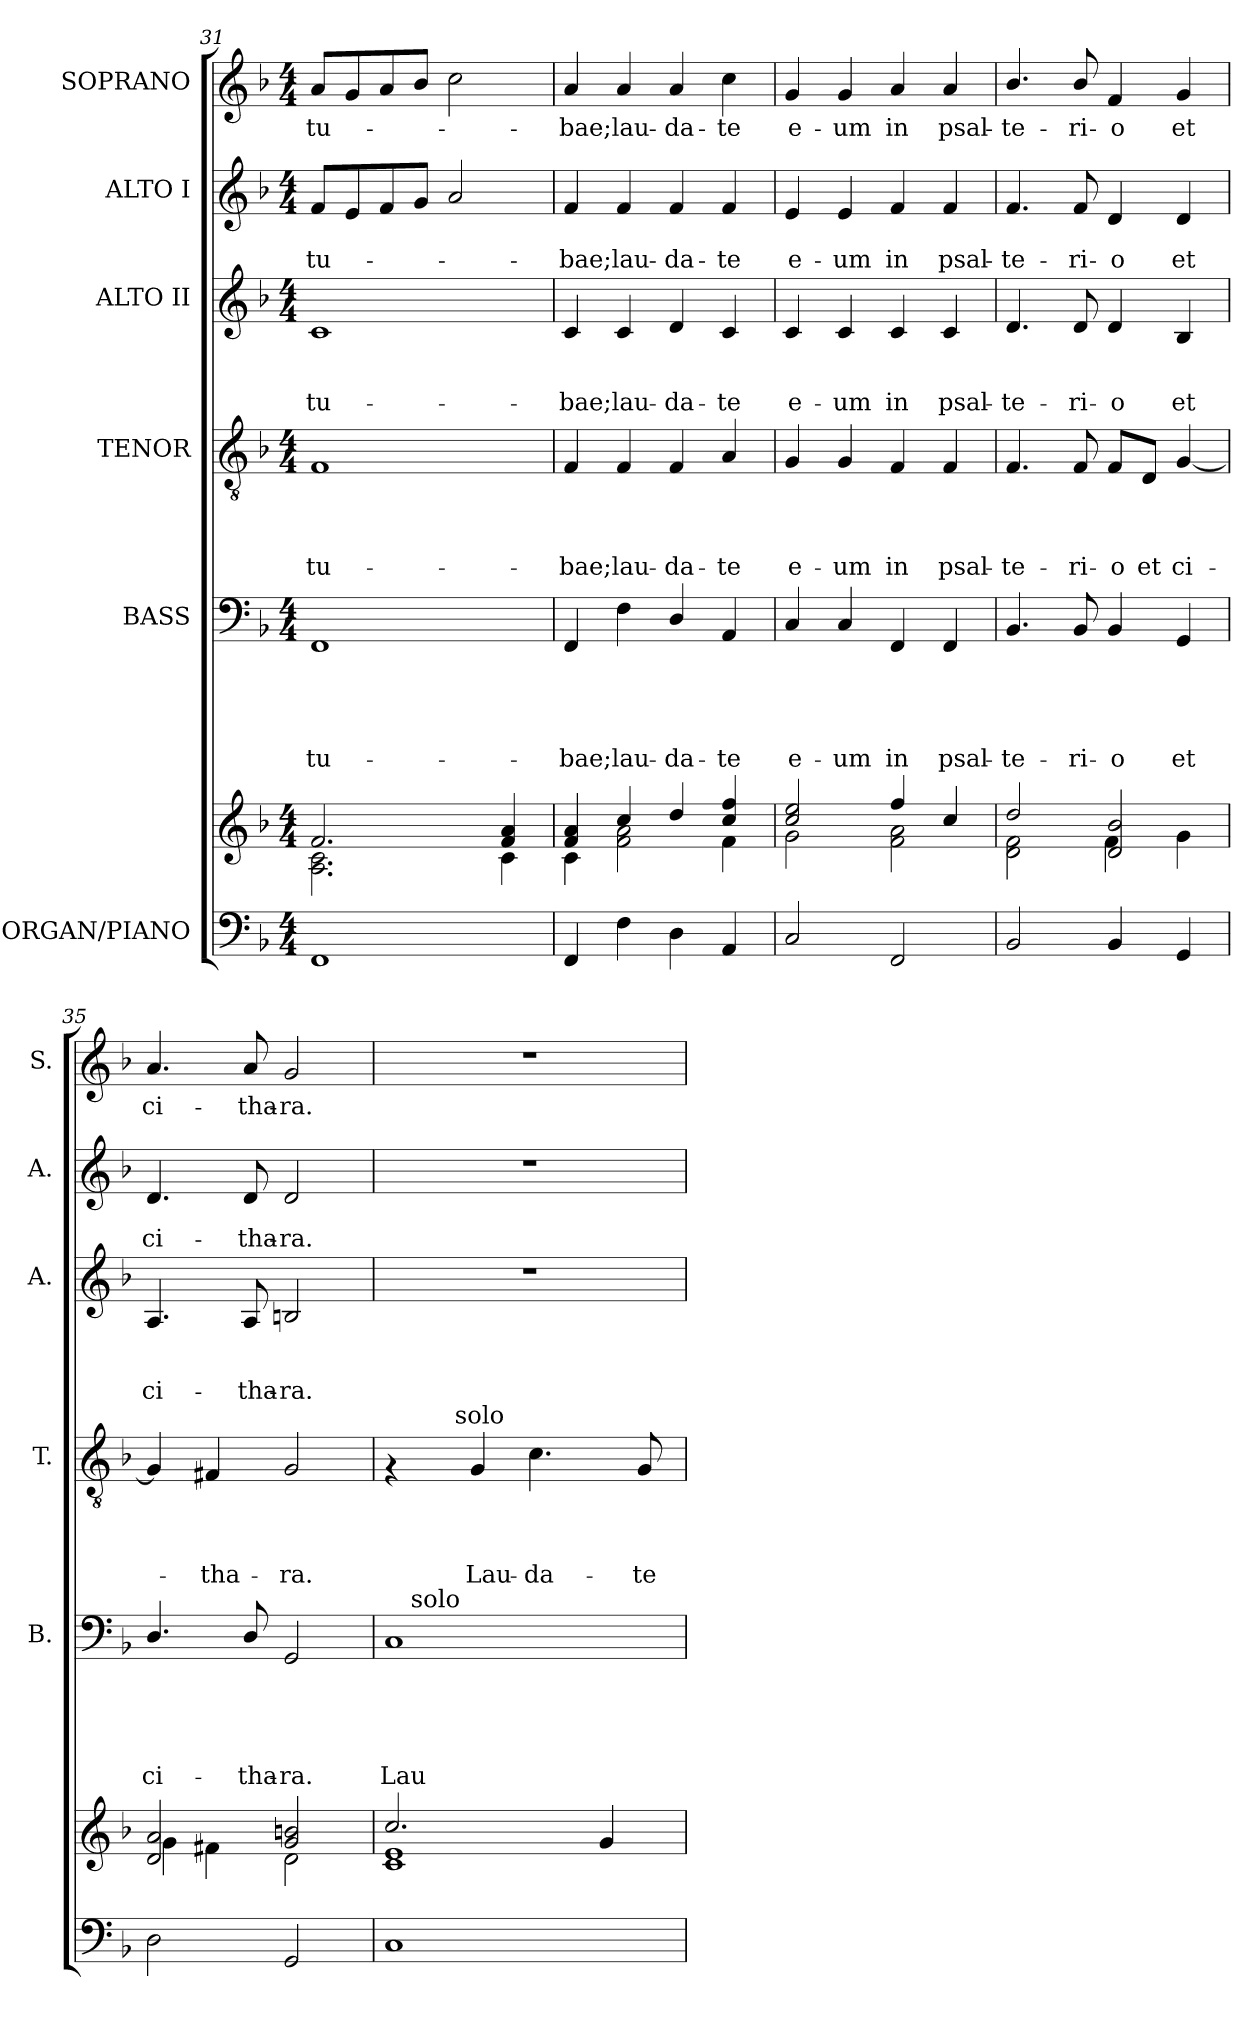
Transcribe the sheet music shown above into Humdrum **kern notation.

**kern	**kern	**kern	**text	**text	**text	**text	**text	**kern	**text	**text	**text	**text	**kern	**text	**text	**text	**kern	**text	**text	**kern	**text
*part6	*part6	*part5	*part5	*part5	*part5	*part5	*part5	*part4	*part4	*part4	*part4	*part4	*part3	*part3	*part3	*part3	*part2	*part2	*part2	*part1	*part1
*staff7	*staff6	*staff5	*staff5	*staff5	*staff5	*staff5	*staff5	*staff4	*staff4	*staff4	*staff4	*staff4	*staff3	*staff3	*staff3	*staff3	*staff2	*staff2	*staff2	*staff1	*staff1
*I"ORGAN/PIANO	*	*I"BASS	*	*	*	*	*	*I"TENOR	*	*	*	*	*I"ALTO II	*	*	*	*I"ALTO I	*	*	*I"SOPRANO	*
*	*	*I'B.	*	*	*	*	*	*I'T.	*	*	*	*	*I'A.	*	*	*	*I'A.	*	*	*I'S.	*
!!LO:PB:g=z
*clefF4	*clefG2	*clefF4	*	*	*	*	*	*clefGv2	*	*	*	*	*clefG2	*	*	*	*clefG2	*	*	*clefG2	*
*k[b-]	*k[b-]	*k[b-]	*	*	*	*	*	*k[b-]	*	*	*	*	*k[b-]	*	*	*	*k[b-]	*	*	*k[b-]	*
*F:	*F:	*F:	*	*	*	*	*	*F:	*	*	*	*	*F:	*	*	*	*F:	*	*	*F:	*
*M4/4	*M4/4	*M4/4	*	*	*	*	*	*M4/4	*	*	*	*	*M4/4	*	*	*	*M4/4	*	*	*M4/4	*
=31	=31	=31	=31	=31	=31	=31	=31	=31	=31	=31	=31	=31	=31	=31	=31	=31	=31	=31	=31	=31	=31
*	*^	*	*	*	*	*	*	*	*	*	*	*	*	*	*	*	*	*	*	*	*
!	!	!	!	!	!	!	!	!LO:LY:b	!	!	!	!	!LO:LY:b	!	!	!	!LO:LY:b	!	!	!LO:LY:b	!	!LO:LY:b
1FF	2.f/	2.A\ 2.c\	1FF	.	.	.	.	tu-	1F	.	.	.	tu-	1c	.	.	tu-	8f/L	.	tu-	8a/L	tu-
.	.	.	.	.	.	.	.	.	.	.	.	.	.	.	.	.	.	8e/	.	.	8g/	.
.	.	.	.	.	.	.	.	.	.	.	.	.	.	.	.	.	.	8f/	.	.	8a/	.
.	.	.	.	.	.	.	.	.	.	.	.	.	.	.	.	.	.	8g/J	.	.	8b-/J	.
.	.	.	.	.	.	.	.	.	.	.	.	.	.	.	.	.	.	2a/	.	.	2cc\	.
.	4f/ 4a/	4c\	.	.	.	.	.	.	.	.	.	.	.	.	.	.	.	.	.	.	.	.
=32	=32	=32	=32	=32	=32	=32	=32	=32	=32	=32	=32	=32	=32	=32	=32	=32	=32	=32	=32	=32	=32	=32
!	!	!	!	!	!	!	!	!LO:LY:b	!	!	!	!	!LO:LY:b	!	!	!	!LO:LY:b	!	!	!LO:LY:b	!	!LO:LY:b
4FF/	4f/ 4a/	4c\	4FF/	.	.	.	.	-bae;	4F/	.	.	.	-bae;	4c/	.	.	-bae;	4f/	.	-bae;	4a/	-bae;
!	!	!	!	!	!	!	!	!LO:LY:b	!	!	!	!	!LO:LY:b	!	!	!	!LO:LY:b	!	!	!LO:LY:b	!	!LO:LY:b
4F\	4cc/	2f\ 2a\	4F\	.	.	.	.	lau-	4F/	.	.	.	lau-	4c/	.	.	lau-	4f/	.	lau-	4a/	lau-
!	!	!	!	!	!	!	!	!LO:LY:b	!	!	!	!	!LO:LY:b	!	!	!	!LO:LY:b	!	!	!LO:LY:b	!	!LO:LY:b
4D\	4dd/	.	4D/	.	.	.	.	-da-	4F/	.	.	.	-da-	4d/	.	.	-da-	4f/	.	-da-	4a/	-da-
!	!	!	!	!	!	!	!	!LO:LY:b	!	!	!	!	!LO:LY:b	!	!	!	!LO:LY:b	!	!	!LO:LY:b	!	!LO:LY:b
4AA/	4cc/ 4ff/	4f\	4AA/	.	.	.	.	-te	4A/	.	.	.	-te	4c/	.	.	-te	4f/	.	-te	4cc\	-te
=33	=33	=33	=33	=33	=33	=33	=33	=33	=33	=33	=33	=33	=33	=33	=33	=33	=33	=33	=33	=33	=33	=33
!	!	!	!	!	!	!	!	!LO:LY:b	!	!	!	!	!LO:LY:b	!	!	!	!LO:LY:b	!	!	!LO:LY:b	!	!LO:LY:b
2C/	2cc/ 2ee/	2g\	4C/	.	.	.	.	e-	4G/	.	.	.	e-	4c/	.	.	e-	4e/	.	e-	4g/	e-
!	!	!	!	!	!	!	!	!LO:LY:b	!	!	!	!	!LO:LY:b	!	!	!	!LO:LY:b	!	!	!LO:LY:b	!	!LO:LY:b
.	.	.	4C/	.	.	.	.	-um	4G/	.	.	.	-um	4c/	.	.	-um	4e/	.	-um	4g/	-um
!	!	!	!	!	!	!	!	!LO:LY:b	!	!	!	!	!LO:LY:b	!	!	!	!LO:LY:b	!	!	!LO:LY:b	!	!LO:LY:b
2FF/	4ff/	2f\ 2a\	4FF/	.	.	.	.	in	4F/	.	.	.	in	4c/	.	.	in	4f/	.	in	4a/	in
!	!	!	!	!	!	!	!	!LO:LY:b	!	!	!	!	!LO:LY:b	!	!	!	!LO:LY:b	!	!	!LO:LY:b	!	!LO:LY:b
.	4cc/	.	4FF/	.	.	.	.	psal-	4F/	.	.	.	psal-	4c/	.	.	psal-	4f/	.	psal-	4a/	psal-
=34	=34	=34	=34	=34	=34	=34	=34	=34	=34	=34	=34	=34	=34	=34	=34	=34	=34	=34	=34	=34	=34	=34
!	!	!	!	!	!	!	!	!LO:LY:b	!	!	!	!	!LO:LY:b	!	!	!	!LO:LY:b	!	!	!LO:LY:b	!	!LO:LY:b
2BB-/	2dd/	2d\ 2f\	4.BB-/	.	.	.	.	-te-	4.F/	.	.	.	-te-	4.d/	.	.	-te-	4.f/	.	-te-	4.b-/	-te-
!	!	!	!	!	!	!	!	!LO:LY:b	!	!	!	!	!LO:LY:b	!	!	!	!LO:LY:b	!	!	!LO:LY:b	!	!LO:LY:b
.	.	.	8BB-/	.	.	.	.	-ri-	8F/	.	.	.	-ri-	8d/	.	.	-ri-	8f/	.	-ri-	8b-/	-ri-
!	!	!	!	!	!	!	!	!LO:LY:b	!	!	!	!	!LO:LY:b	!	!	!	!LO:LY:b	!	!	!LO:LY:b	!	!LO:LY:b
4BB-/	2d/ 2b-/	4f\	4BB-/	.	.	.	.	-o	8F/L	.	.	.	-o	4d/	.	.	-o	4d/	.	-o	4f/	-o
!	!	!	!	!	!	!	!	!	!	!	!	!	!LO:LY:b	!	!	!	!	!	!	!	!	!
.	.	.	.	.	.	.	.	.	8D/J	.	.	.	et	.	.	.	.	.	.	.	.	.
!	!	!	!	!	!	!	!	!LO:LY:b	!	!	!	!	!LO:LY:b	!	!	!	!LO:LY:b	!	!	!LO:LY:b	!	!LO:LY:b
4GG/	.	4g\	4GG/	.	.	.	.	et	[<4G/	.	.	.	ci-	4B-/	.	.	et	4d/	.	et	4g/	et
=35	=35	=35	=35	=35	=35	=35	=35	=35	=35	=35	=35	=35	=35	=35	=35	=35	=35	=35	=35	=35	=35	=35
!	!	!	!	!	!	!	!	!LO:LY:b	!	!	!	!	!	!	!	!	!LO:LY:b	!	!	!LO:LY:b	!	!LO:LY:b
2D\	2d/ 2a/	4g\	4.D/	.	.	.	.	ci-	4G/]	.	.	.	.	4.A/	.	.	ci-	4.d/	.	ci-	4.a/	ci-
!	!	!	!	!	!	!	!	!	!	!	!	!	!LO:LY:b	!	!	!	!	!	!	!	!	!
.	.	4f#X\	.	.	.	.	.	.	4F#X/	.	.	.	-tha-	.	.	.	.	.	.	.	.	.
!	!	!	!	!	!	!	!	!LO:LY:b	!	!	!	!	!	!	!	!	!LO:LY:b	!	!	!LO:LY:b	!	!LO:LY:b
.	.	.	8D/	.	.	.	.	-tha-	.	.	.	.	.	8A/	.	.	-tha-	8d/	.	-tha-	8a/	-tha-
!	!	!	!	!	!	!	!	!LO:LY:b	!	!	!	!	!LO:LY:b	!	!	!	!LO:LY:b	!	!	!LO:LY:b	!	!LO:LY:b
2GG/	2g/ 2bn/	2d\	2GG/	.	.	.	.	-ra.	2G/	.	.	.	-ra.	2Bn/	.	.	-ra.	2d/	.	-ra.	2g/	-ra.
=36	=36	=36	=36	=36	=36	=36	=36	=36	=36	=36	=36	=36	=36	=36	=36	=36	=36	=36	=36	=36	=36	=36
!	!	!	!	!	!	!	!	!LO:LY:b	!	!	!	!	!	!	!	!	!	!	!	!	!	!
*	*	*	*^	*	*	*	*	*	*^	*	*	*	*	*	*	*	*	*	*	*	*	*
1C	2.cc/	1c 1e	1C	16ryy	.	.	.	.	Lau-	4rF	8..ryy	.	.	.	.	1r	.	.	.	1r	.	.	1r	.
!	!	!	!	!LO:TX:a:t=solo	!	!	!	!	!	!	!	!	!	!	!	!	!	!	!	!	!	!	!	!
.	.	.	.	2...ryy	.	.	.	.	.	.	.	.	.	.	.	.	.	.	.	.	.	.	.	.
!	!	!	!	!	!	!	!	!	!	!	!LO:TX:a:t=solo	!	!	!	!	!	!	!	!	!	!	!	!	!
.	.	.	.	.	.	.	.	.	.	.	2ryy	.	.	.	.	.	.	.	.	.	.	.	.	.
!	!	!	!	!	!	!	!	!	!	!	!	!	!	!	!LO:LY:b	!	!	!	!	!	!	!	!	!
.	.	.	.	.	.	.	.	.	.	4G/	.	.	.	.	Lau-	.	.	.	.	.	.	.	.	.
!	!	!	!	!	!	!	!	!	!	!	!	!	!	!	!LO:LY:b	!	!	!	!	!	!	!	!	!
.	.	.	.	.	.	.	.	.	.	4.c\	.	.	.	.	-da-	.	.	.	.	.	.	.	.	.
.	.	.	.	.	.	.	.	.	.	.	4ryy	.	.	.	.	.	.	.	.	.	.	.	.	.
.	4g/	.	.	.	.	.	.	.	.	.	.	.	.	.	.	.	.	.	.	.	.	.	.	.
!	!	!	!	!	!	!	!	!	!	!	!	!	!	!	!LO:LY:b	!	!	!	!	!	!	!	!	!
.	.	.	.	.	.	.	.	.	.	8G/	.	.	.	.	-te	.	.	.	.	.	.	.	.	.
.	.	.	.	.	.	.	.	.	.	.	32ryy	.	.	.	.	.	.	.	.	.	.	.	.	.
*	*v	*v	*	*	*	*	*	*	*	*v	*v	*	*	*	*	*	*	*	*	*	*	*	*	*
*	*	*v	*v	*	*	*	*	*	*	*	*	*	*	*	*	*	*	*	*	*	*	*
=	=	=	=	=	=	=	=	=	=	=	=	=	=	=	=	=	=	=	=	=	=
*-	*-	*-	*-	*-	*-	*-	*-	*-	*-	*-	*-	*-	*-	*-	*-	*-	*-	*-	*-	*-	*-
